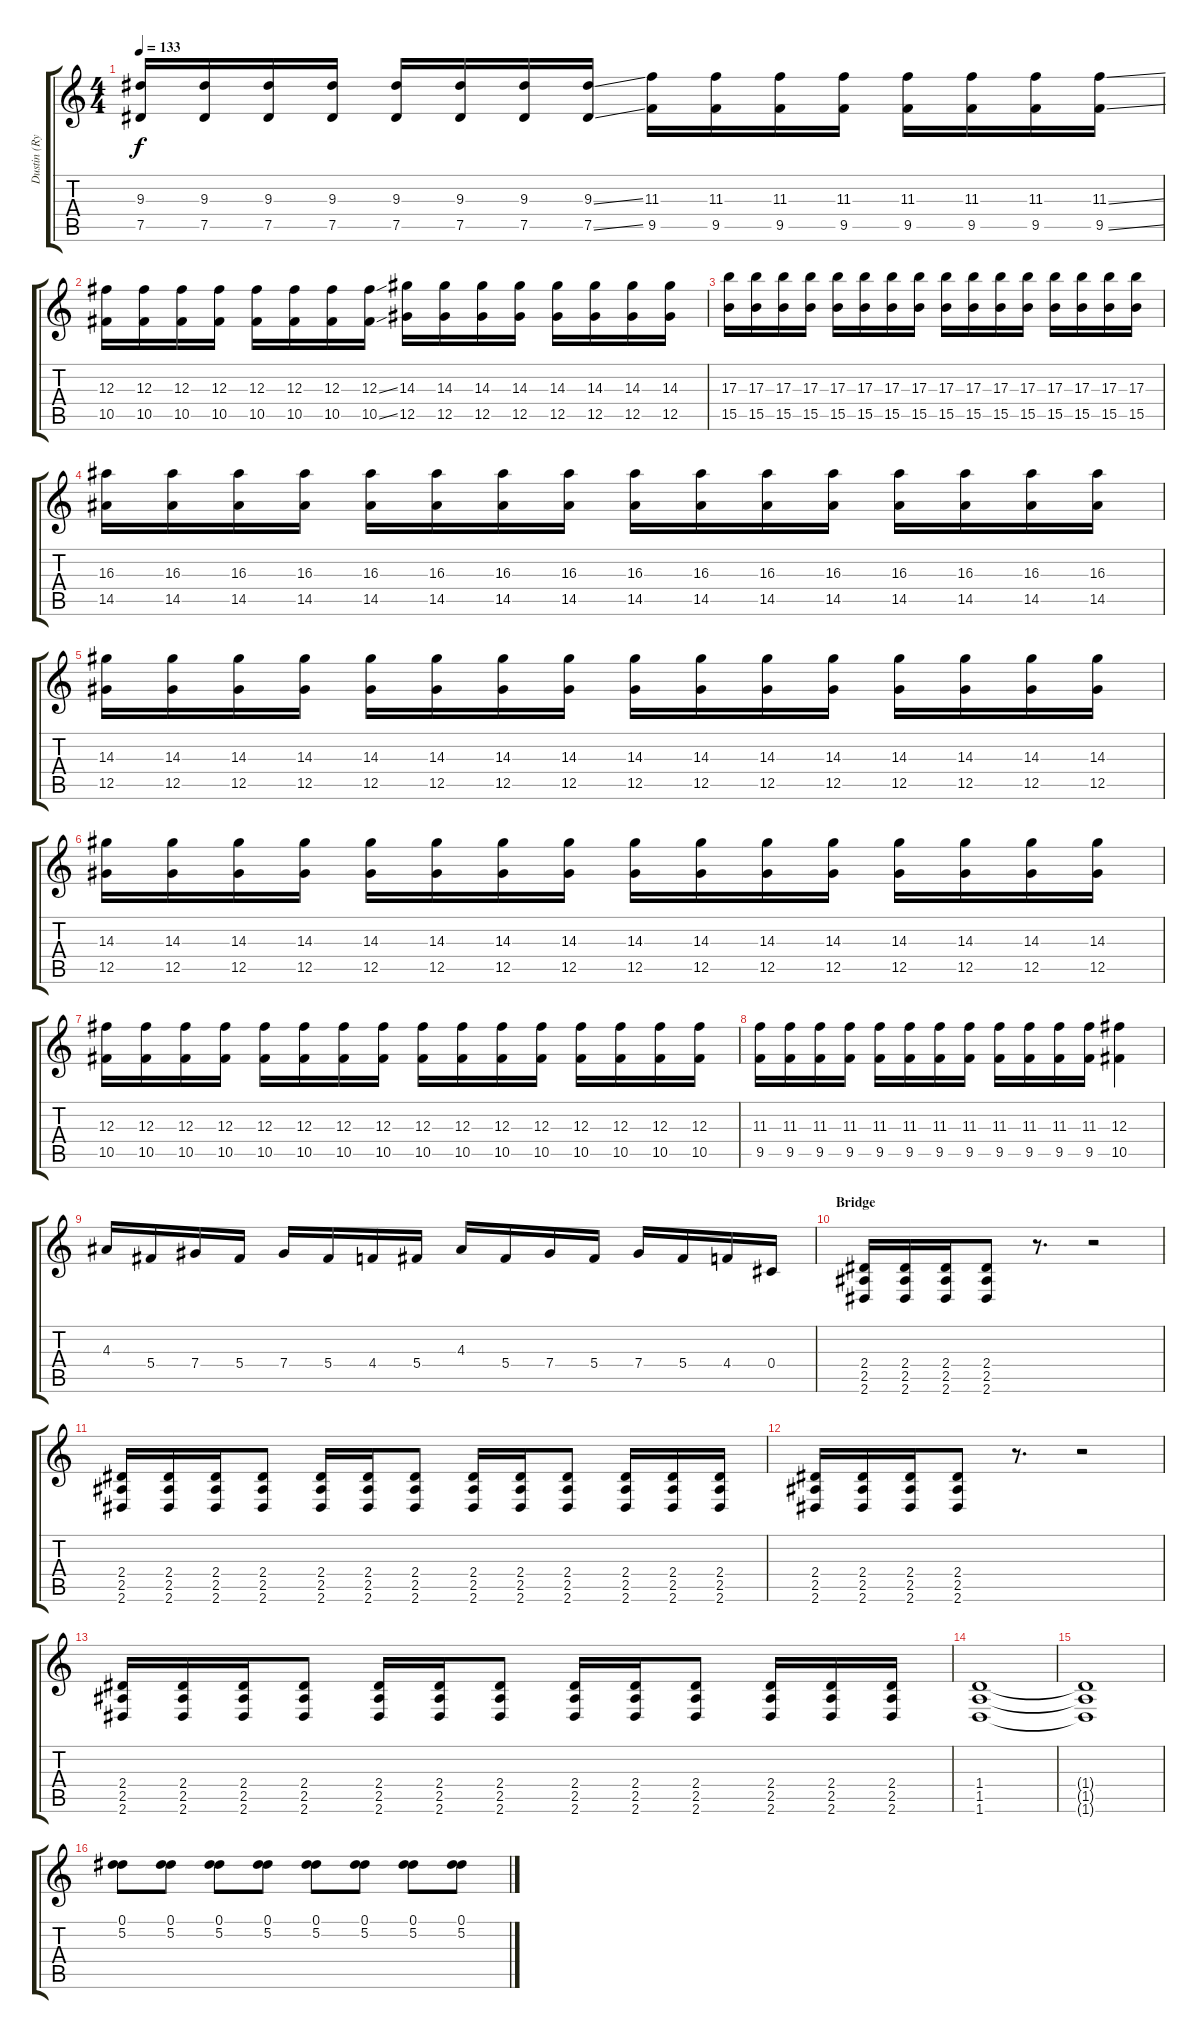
\track ("Dustin (Rythm)" "Dustin (Ry") {instrument overdrivenguitar}
\staff {score tabs}
\tuning (Eb4 Bb3 Gb3 Db3 Ab2 Db2) {hide}
\ts (4 4)
\tempo 133
\clef g2
\ks c
(9.3 7.5).16{dy f} (9.3 7.5).16 (9.3 7.5).16 (9.3 7.5).16 (9.3 7.5).16 (9.3 7.5).16 (9.3 7.5).16 (9.3{ss} 7.5{ss}).16 (11.3 9.5).16 (11.3 9.5).16 (11.3 9.5).16 (11.3 9.5).16 (11.3 9.5).16 (11.3 9.5).16 (11.3 9.5).16 (11.3{ss} 9.5{ss}).16 |
(12.3 10.5).16 (12.3 10.5).16 (12.3 10.5).16 (12.3 10.5).16 (12.3 10.5).16 (12.3 10.5).16 (12.3 10.5).16 (12.3{ss} 10.5{ss}).16 (14.3 12.5).16 (14.3 12.5).16 (14.3 12.5).16 (14.3 12.5).16 (14.3 12.5).16 (14.3 12.5).16 (14.3 12.5).16 (14.3 12.5).16 |
(17.3 15.5).16 (17.3 15.5).16 (17.3 15.5).16 (17.3 15.5).16 (17.3 15.5).16 (17.3 15.5).16 (17.3 15.5).16 (17.3 15.5).16 (17.3 15.5).16 (17.3 15.5).16 (17.3 15.5).16 (17.3 15.5).16 (17.3 15.5).16 (17.3 15.5).16 (17.3 15.5).16 (17.3 15.5).16 |
(16.3 14.5).16 (16.3 14.5).16 (16.3 14.5).16 (16.3 14.5).16 (16.3 14.5).16 (16.3 14.5).16 (16.3 14.5).16 (16.3 14.5).16 (16.3 14.5).16 (16.3 14.5).16 (16.3 14.5).16 (16.3 14.5).16 (16.3 14.5).16 (16.3 14.5).16 (16.3 14.5).16 (16.3 14.5).16 |
(14.3 12.5).16 (14.3 12.5).16 (14.3 12.5).16 (14.3 12.5).16 (14.3 12.5).16 (14.3 12.5).16 (14.3 12.5).16 (14.3 12.5).16 (14.3 12.5).16 (14.3 12.5).16 (14.3 12.5).16 (14.3 12.5).16 (14.3 12.5).16 (14.3 12.5).16 (14.3 12.5).16 (14.3 12.5).16 |
(14.3 12.5).16 (14.3 12.5).16 (14.3 12.5).16 (14.3 12.5).16 (14.3 12.5).16 (14.3 12.5).16 (14.3 12.5).16 (14.3 12.5).16 (14.3 12.5).16 (14.3 12.5).16 (14.3 12.5).16 (14.3 12.5).16 (14.3 12.5).16 (14.3 12.5).16 (14.3 12.5).16 (14.3 12.5).16 |
(12.3 10.5).16 (12.3 10.5).16 (12.3 10.5).16 (12.3 10.5).16 (12.3 10.5).16 (12.3 10.5).16 (12.3 10.5).16 (12.3 10.5).16 (12.3 10.5).16 (12.3 10.5).16 (12.3 10.5).16 (12.3 10.5).16 (12.3 10.5).16 (12.3 10.5).16 (12.3 10.5).16 (12.3 10.5).16 |
(11.3 9.5).16 (11.3 9.5).16 (11.3 9.5).16 (11.3 9.5).16 (11.3 9.5).16 (11.3 9.5).16 (11.3 9.5).16 (11.3 9.5).16 (11.3 9.5).16 (11.3 9.5).16 (11.3 9.5).16 (11.3 9.5).16 (12.3 10.5).4 |
4.3.16 5.4.16 7.4.16 5.4.16 7.4.16 5.4.16 4.4.16 5.4.16 4.3.16 5.4.16 7.4.16 5.4.16 7.4.16 5.4.16 4.4.16 0.4.16 |
\section ("" "Bridge")
(2.4 2.5 2.6).16 (2.4 2.5 2.6).16 (2.4 2.5 2.6).16 (2.4 2.5 2.6).8 r.8{d} r.2 |
(2.4 2.5 2.6).16 (2.4 2.5 2.6).16 (2.4 2.5 2.6).16 (2.4 2.5 2.6).8 (2.4 2.5 2.6).16 (2.4 2.5 2.6).16 (2.4 2.5 2.6).8 (2.4 2.5 2.6).16 (2.4 2.5 2.6).16 (2.4 2.5 2.6).8 (2.4 2.5 2.6).16 (2.4 2.5 2.6).16 (2.4 2.5 2.6).16 |
(2.4 2.5 2.6).16 (2.4 2.5 2.6).16 (2.4 2.5 2.6).16 (2.4 2.5 2.6).8 r.8{d} r.2 |
(2.4 2.5 2.6).16 (2.4 2.5 2.6).16 (2.4 2.5 2.6).16 (2.4 2.5 2.6).8 (2.4 2.5 2.6).16 (2.4 2.5 2.6).16 (2.4 2.5 2.6).8 (2.4 2.5 2.6).16 (2.4 2.5 2.6).16 (2.4 2.5 2.6).8 (2.4 2.5 2.6).16 (2.4 2.5 2.6).16 (2.4 2.5 2.6).16 |
(1.4 1.5 1.6).1 |
(1.4{t} 1.5{t} 1.6{t}).1 |
(0.1 5.2).8 (0.1 5.2).8 (0.1 5.2).8 (0.1 5.2).8 (0.1 5.2).8 (0.1 5.2).8 (0.1 5.2).8 (0.1 5.2).8
